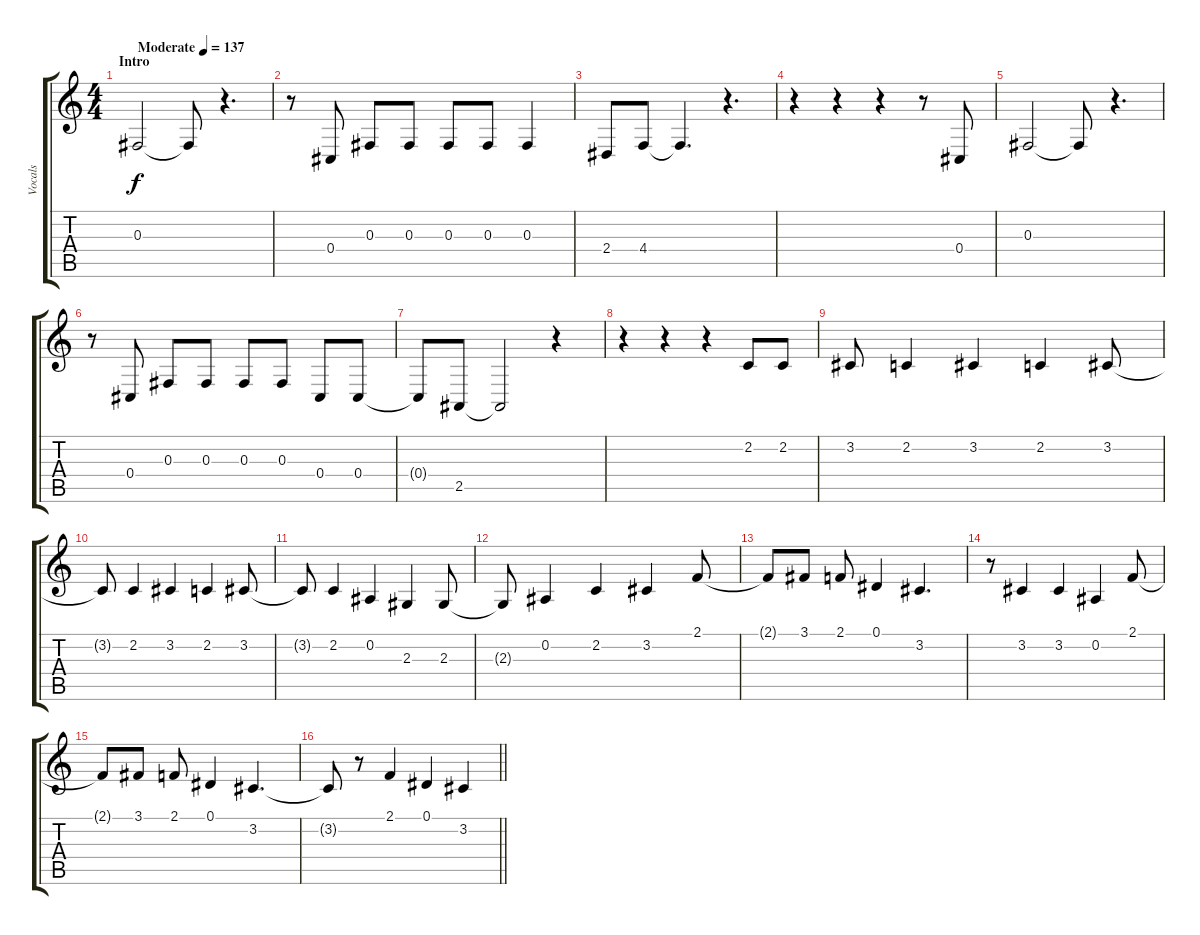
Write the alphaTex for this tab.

\track ("Vocals" "Vocals") {instrument altosax}
\staff {score tabs}
\tuning (Eb4 Bb3 Gb3 Db3 Ab2 Eb2) {hide}
\ts (4 4)
\section ("" "Intro")
\tempo (137 "Moderate")
\clef g2
\ks c
0.3.2{dy f instrument altosax} 0.3{t}.8 r.4{d} |
r.8 0.4.8 0.3.8 0.3.8 0.3.8 0.3.8 0.3.4 |
2.4.8 4.4.8 4.4{t}.4{d} r.4{d} |
r.4 r.4 r.4 r.8 0.4.8 |
0.3.2 0.3{t}.8 r.4{d} |
r.8 0.4.8 0.3.8 0.3.8 0.3.8 0.3.8 0.4.8 0.4.8 |
0.4{t}.8 2.5.8 2.5{t}.2 r.4 |
r.4 r.4 r.4 2.2.8 2.2.8 |
3.2.8 2.2.4 3.2.4 2.2.4 3.2.8 |
3.2{t}.8 2.2.4 3.2.4 2.2.4 3.2.8 |
3.2{t}.8 2.2.4 0.2.4 2.3.4 2.3.8 |
2.3{t}.8 0.2.4 2.2.4 3.2.4 2.1.8 |
2.1{t}.8 3.1.8 2.1.8 0.1.4 3.2.4{d} |
r.8 3.2.4 3.2.4 0.2.4 2.1.8 |
2.1{t}.8 3.1.8 2.1.8 0.1.4 3.2.4{d} |
\barLineRight lightlight
3.2{t}.8 r.8 2.1.4 0.1.4 3.2.4
